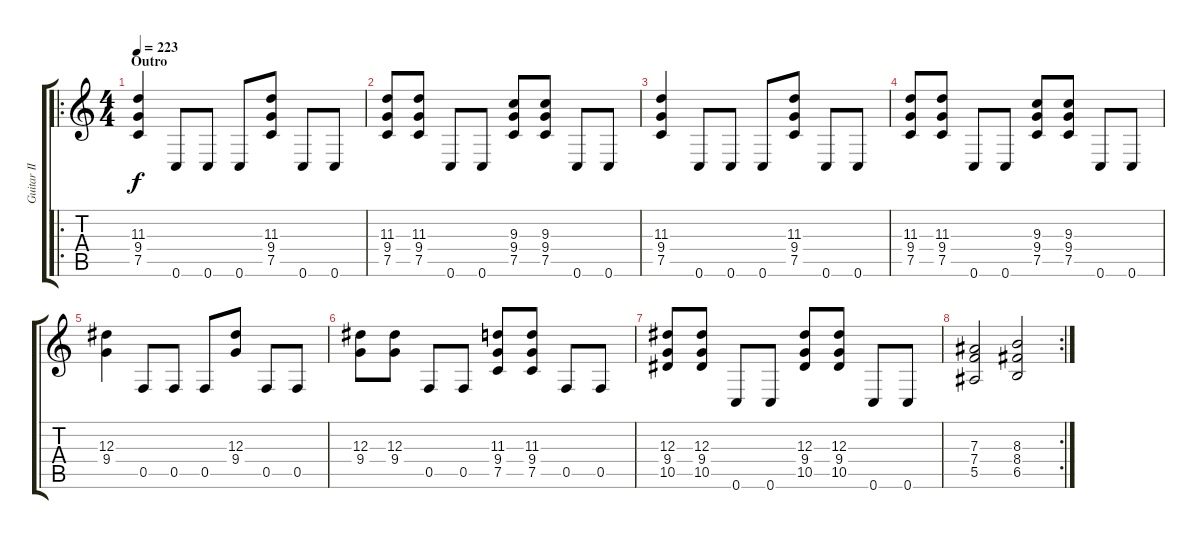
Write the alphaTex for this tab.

\track ("Guitar II" "Guitar II") {instrument distortionguitar}
\staff {score tabs}
\tuning (C4 G3 Eb3 Bb2 F2 C2) {hide}
\ro
\ts (4 4)
\section ("" "Outro")
\tempo 223
\clef g2
\ks c
(11.3 9.4 7.5).4{dy f} 0.6.8 0.6.8 0.6.8 (11.3 9.4 7.5).8 0.6.8 0.6.8 |
(11.3 9.4 7.5).8 (11.3 9.4 7.5).8 0.6.8 0.6.8 (9.3 9.4 7.5).8 (9.3 9.4 7.5).8 0.6.8 0.6.8 |
(11.3 9.4 7.5).4 0.6.8 0.6.8 0.6.8 (11.3 9.4 7.5).8 0.6.8 0.6.8 |
(11.3 9.4 7.5).8 (11.3 9.4 7.5).8 0.6.8 0.6.8 (9.3 9.4 7.5).8 (9.3 9.4 7.5).8 0.6.8 0.6.8 |
(12.3 9.4).4 0.5.8 0.5.8 0.5.8 (12.3 9.4).8 0.5.8 0.5.8 |
(12.3 9.4).8 (12.3 9.4).8 0.5.8 0.5.8 (11.3 9.4 7.5).8 (11.3 9.4 7.5).8 0.5.8 0.5.8 |
(12.3 9.4 10.5).8 (12.3 9.4 10.5).8 0.6.8 0.6.8 (12.3 9.4 10.5).8 (12.3 9.4 10.5).8 0.6.8 0.6.8 |
\rc 2
(7.3 7.4 5.5).2 (8.3 8.4 6.5).2
